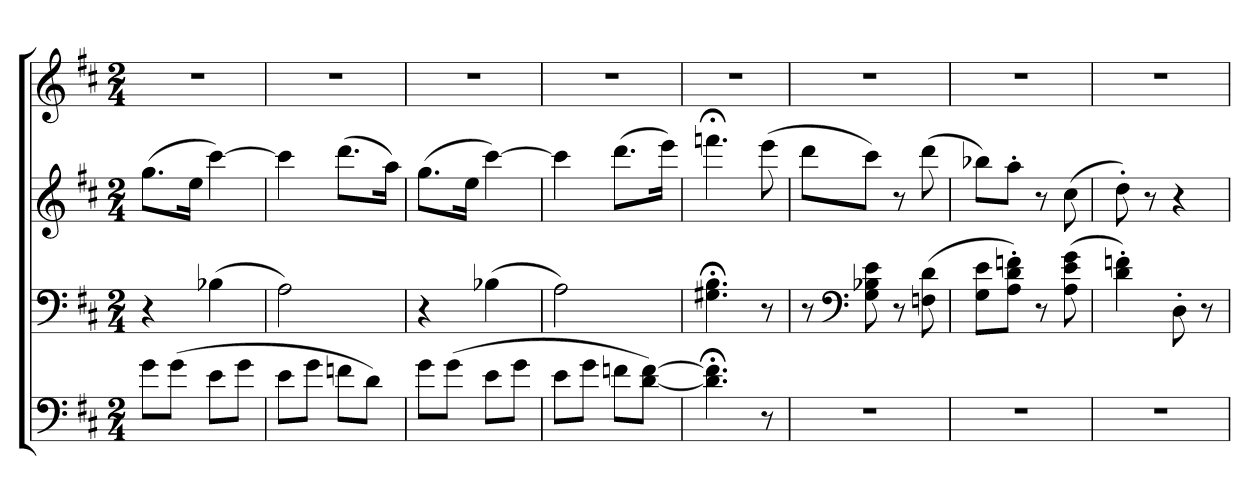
**kern	**kern	**kern	**kern
*part4	*part3	*part2	*part1
*staff4	*staff3	*staff2	*staff1
*clefF4	*clefF4	*clefG2	*clefG2
*k[f#c#]	*k[f#c#]	*k[f#c#]	*k[f#c#]
*D:	*D:	*D:	*D:
*M2/4	*M2/4	*M2/4	*M2/4
=	=	=	=
8gL	4r	(8.ggL	2r
(8gJ	.	.	.
.	.	16eeJk	.
8eL	(4B-X	[4ccc#)	.
8gJ	.	.	.
=217	=217	=217	=217
8eL	2A)	4ccc#]	2r
8gJ	.	.	.
8fnL	.	(8.dddL	.
8dJ)	.	.	.
.	.	16aaJk)	.
=218	=218	=218	=218
8gL	4r	(8.ggL	2r
(8gJ	.	.	.
.	.	16eeJk	.
8eL	(4B-X	[4ccc#)	.
8gJ	.	.	.
=219	=219	=219	=219
8eL	2A)	4ccc#]	2r
8gJ	.	.	.
8fnL	.	(8.dddL	.
[8d [8fJ)	.	.	.
.	.	16eeeJk)	.
=220	=220	=220	=220
4.d];< 4.f];<	4.G#X;< 4.B;<	4.fffn;<	2r
8r	8r	(8eee	.
=221	=221	=221	=221
2r	8r	8dddL	2r
*	*clefF4	*	*
.	8G 8B-X 8e	8ccc#J)	.
.	8r	8r	.
.	(8Fn 8d	(8ddd	.
=222	=222	=222	=222
2r	8G 8eL	8bb-XL)	2r
.	8A' 8d' 8fn'J)	8aa'J	.
.	8r	8r	.
.	(8A 8e 8g	(8cc#	.
=223	=223	=223	=223
2r	4d' 4fn')	8dd')	2r
.	.	8r	.
.	8D'	4r	.
.	8r	.	.
=	=	=	=
*-	*-	*-	*-
